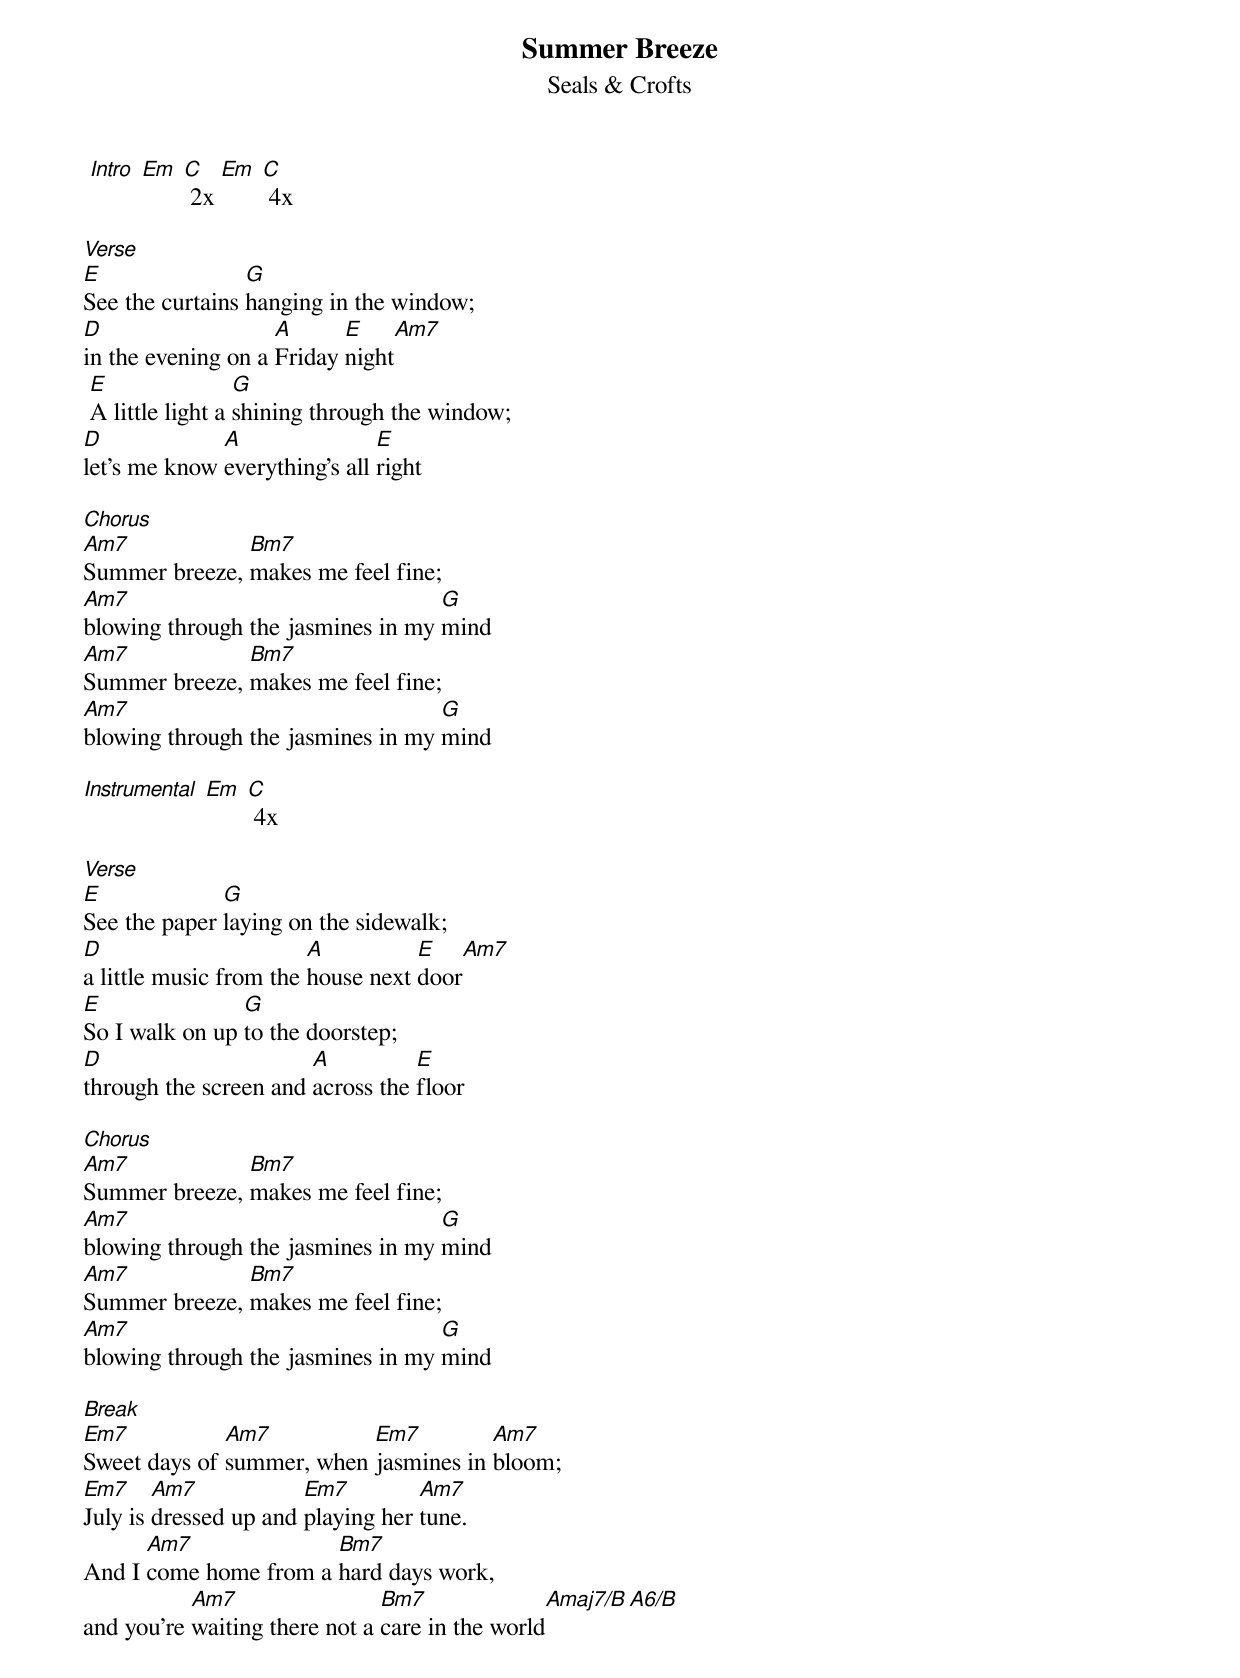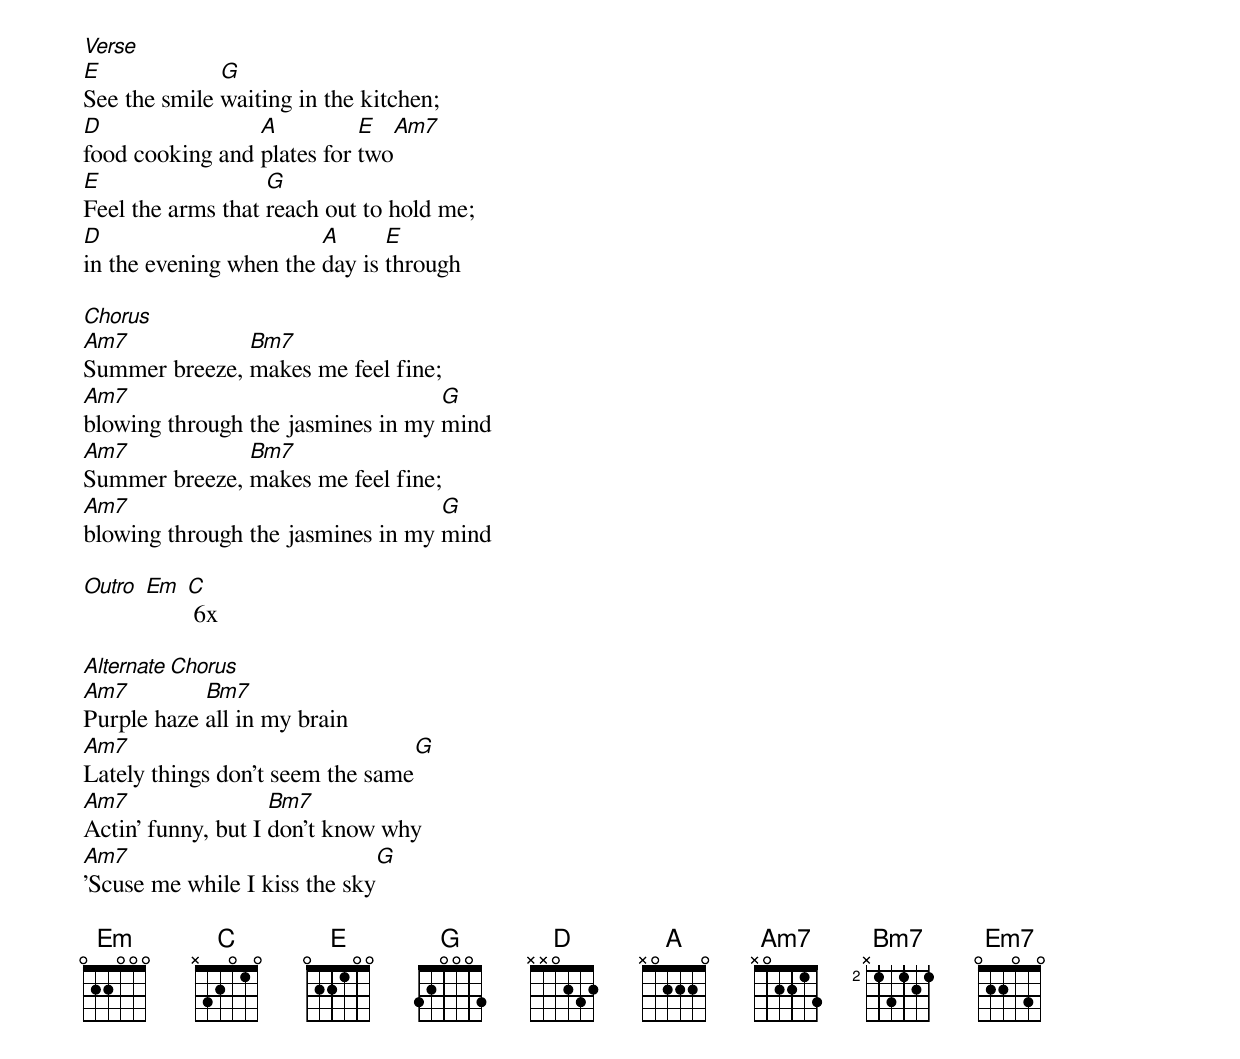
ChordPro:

{title:Summer Breeze}
{subtitle:Seals & Crofts}
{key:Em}

 [Intro] [Em] [C] 2x [Em] [C] 4x

[Verse]
[E]See the curtains [G]hanging in the window;
[D]in the evening on a [A]Friday [E]night[Am7]
 [E]A little light a [G]shining through the window;
[D]let's me know [A]everything's all [E]right

[Chorus]
[Am7]Summer breeze, [Bm7]makes me feel fine;
[Am7]blowing through the jasmines in my [G]mind
[Am7]Summer breeze, [Bm7]makes me feel fine;
[Am7]blowing through the jasmines in my [G]mind

[Instrumental] [Em] [C] 4x

[Verse]
[E]See the paper [G]laying on the sidewalk;
[D]a little music from the [A]house next [E]door[Am7]
[E]So I walk on up [G]to the doorstep;
[D]through the screen and [A]across the [E]floor

[Chorus]
[Am7]Summer breeze, [Bm7]makes me feel fine;
[Am7]blowing through the jasmines in my [G]mind
[Am7]Summer breeze, [Bm7]makes me feel fine;
[Am7]blowing through the jasmines in my [G]mind

[Break]
[Em7]Sweet days of [Am7]summer, when [Em7]jasmines in [Am7]bloom;
[Em7]July is [Am7]dressed up and [Em7]playing her [Am7]tune.
And I [Am7]come home from a [Bm7]hard days work,
and you're [Am7]waiting there not a [Bm7]care in the world[Amaj7/B][A6/B]

[Verse]
[E]See the smile [G]waiting in the kitchen;
[D]food cooking and [A]plates for [E]two[Am7]
[E]Feel the arms that [G]reach out to hold me;
[D]in the evening when the [A]day is [E]through

[Chorus]
[Am7]Summer breeze, [Bm7]makes me feel fine;
[Am7]blowing through the jasmines in my [G]mind
[Am7]Summer breeze, [Bm7]makes me feel fine;
[Am7]blowing through the jasmines in my [G]mind

[Outro] [Em] [C] 6x

[Alternate Chorus]
[Am7]Purple haze [Bm7]all in my brain
[Am7]Lately things don't seem the same[G]
[Am7]Actin' funny, but I [Bm7]don't know why
[Am7]'Scuse me while I kiss the sky[G]

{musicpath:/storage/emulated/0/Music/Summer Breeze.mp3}
